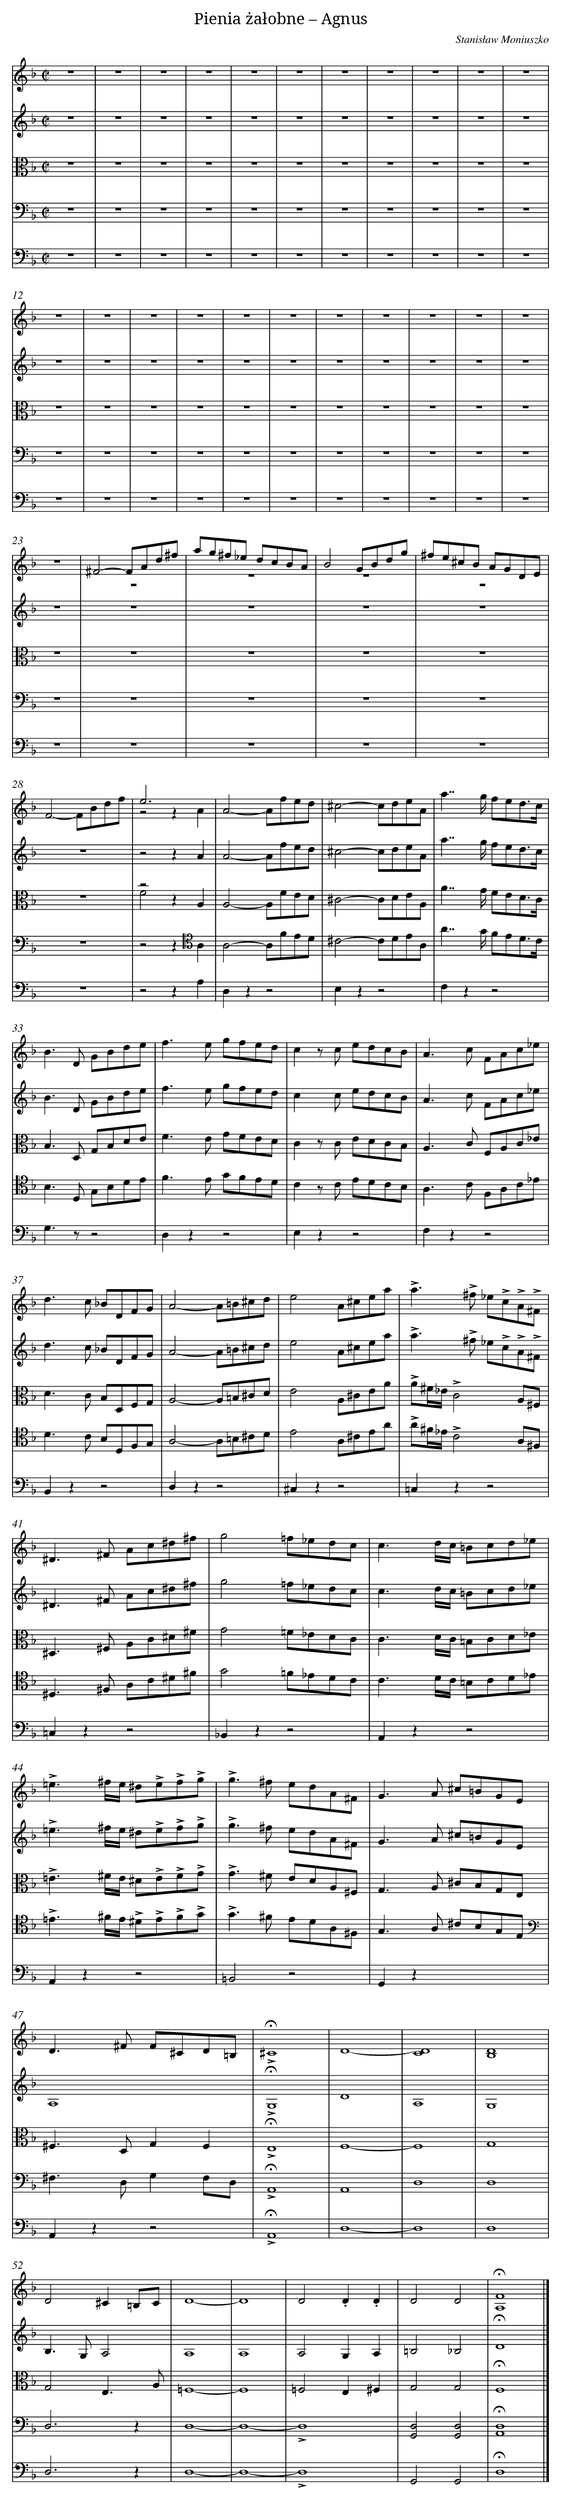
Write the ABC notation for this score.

X:1
T: Pienia żałobne – Agnus
C: Stanisław Moniuszko
L: 1/8
M: C|
V: 1 clef=treble
V: 2 clef=treble
V: 3 clef=alto
V: 4 clef=bass
V: 5 clef=bass
K: F
[V:1] z8 |
[V:2] z8 |
[V:3] z8 |
[V:4] z8 |
[V:5] z8 |
[V:1] z8 |
[V:2] z8 |
[V:3] z8 |
[V:4] z8 |
[V:5] z8 |
[V:1] z8 |
[V:2] z8 |
[V:3] z8 |
[V:4] z8 |
[V:5] z8 |
[V:1] z8 |
[V:2] z8 |
[V:3] z8 |
[V:4] z8 |
[V:5] z8 |
[V:1] z8 |
[V:2] z8 |
[V:3] z8 |
[V:4] z8 |
[V:5] z8 |
[V:1] z8 |
[V:2] z8 |
[V:3] z8 |
[V:4] z8 |
[V:5] z8 |
[V:1] z8 |
[V:2] z8 |
[V:3] z8 |
[V:4] z8 |
[V:5] z8 |
[V:1] z8 |
[V:2] z8 |
[V:3] z8 |
[V:4] z8 |
[V:5] z8 |
[V:1] z8 |
[V:2] z8 |
[V:3] z8 |
[V:4] z8 |
[V:5] z8 |
[V:1] z8 |
[V:2] z8 |
[V:3] z8 |
[V:4] z8 |
[V:5] z8 |
[V:1] z8 |
[V:2] z8 |
[V:3] z8 |
[V:4] z8 |
[V:5] z8 |
[V:1] z8 |
[V:2] z8 |
[V:3] z8 |
[V:4] z8 |
[V:5] z8 |
[V:1] z8 |
[V:2] z8 |
[V:3] z8 |
[V:4] z8 |
[V:5] z8 |
[V:1] z8 |
[V:2] z8 |
[V:3] z8 |
[V:4] z8 |
[V:5] z8 |
[V:1] z8 |
[V:2] z8 |
[V:3] z8 |
[V:4] z8 |
[V:5] z8 |
[V:1] z8 |
[V:2] z8 |
[V:3] z8 |
[V:4] z8 |
[V:5] z8 |
[V:1] z8 |
[V:2] z8 |
[V:3] z8 |
[V:4] z8 |
[V:5] z8 |
[V:1] z8 |
[V:2] z8 |
[V:3] z8 |
[V:4] z8 |
[V:5] z8 |
[V:1] z8 |
[V:2] z8 |
[V:3] z8 |
[V:4] z8 |
[V:5] z8 |
[V:1] z8 |
[V:2] z8 |
[V:3] z8 |
[V:4] z8 |
[V:5] z8 |
[V:1] z8 |
[V:2] z8 |
[V:3] z8 |
[V:4] z8 |
[V:5] z8 |
[V:1] z8 |
[V:2] z8 |
[V:3] z8 |
[V:4] z8 |
[V:5] z8 |
[V:1] z8 |
[V:2] z8 |
[V:3] z8 |
[V:4] z8 |
[V:5] z8 |
[V:1] ^F4-FAd^f & z8 |
[V:2] z8 |
[V:3] z8 |
[V:4] z8 |
[V:5] z8 |
[V:1] ag^f_e dcBA & z8 |
[V:2] z8 |
[V:3] z8 |
[V:4] z8 |
[V:5] z8 |
[V:1] B4GBdg & z8 |
[V:2] z8 |
[V:3] z8 |
[V:4] z8 |
[V:5] z8 |
[V:1] ^fe^cB AGDE & z8 |
[V:2] z8 |
[V:3] z8 |
[V:4] z8 |
[V:5] z8 |
[V:1] F4-FBdf |
[V:2] z8 |
[V:3] z8 |
[V:4] z8 |
[V:5] z8 |
[V:1] e6x2 & z4z2A2 |
[V:2] z4z2A2 |
[V:3] z4z2A,2 & F4x4 |
[V:4] z4z2[K:clef=tenor]A,2 |
[V:5] z4z2A,2 |
[V:1] A4-Afed |
[V:2] A4-Afed |
[V:3] A,4-A,FED |
[V:4] A,4-A,FED |
[V:5] D,2z2z4 |
[V:1] ^c4-cdeA |
[V:2] ^c4-cdeA |
[V:3] ^C4-CDEA, |
[V:4] ^C4-CDEA, |
[V:5] E,2z2z4 |
[V:1] a2>>g2 fed3/c/ |
[V:2] a2>>g2 fed3/c/ |
[V:3] A2>>G2 FED3/C/ |
[V:4] A2>>G2 FED3/C/ |
[V:5] F,2z2z4 |
[V:1] B2>D2 GBde |
[V:2] B2>D2 GBde |
[V:3] B,2>D,2 G,B,DE |
[V:4] B,2>D,2 G,B,DE |
[V:5] G,2>z2z4 |
[V:1] f2>e2 gfed |
[V:2] f2>e2 gfed |
[V:3] F2>E2 GFED |
[V:4] F2>E2 GFED |
[V:5] D,2z2z4 |
[V:1] c2z c edcB |
[V:2] c2x c edcB |
[V:3] C2z C EDCB, |
[V:4] C2z C EDCB, |
[V:5] E,2z2z4 |
[V:1] A2>c2 FAc_e |
[V:2] A2>c2 FAc_e |
[V:3] A,2>C2 F,A,C_E |
[V:4] A,2>C2 F,A,C_E |
[V:5] F,2z2z4 |
[V:1] d2>c2 _BDFG |
[V:2] d2>c2 _BDFG |
[V:3] D2>C2 B,D,F,G, |
[V:4] D2>C2 B,D,F,G, |
[V:5] B,,2z2z4 |
[V:1] A4-A=B^cd |
[V:2] A4-A=B^cd |
[V:3] A,4-A,=B,^CD |
[V:4] A,4-A,=B,^CD |
[V:5] D,2z2z4 |
[V:1] e4A^cea |
[V:2] e4A^cea |
[V:3] E4A,^CEA |
[V:4] E4A,^CEA |
[V:5] ^C,2z2z4 |
[V:1] !accent!a2>!accent!^f2 _e!accent!c!accent!A!accent!^F |
[V:2] !accent!a2>!accent!^f2 _e!accent!c!accent!A!accent!^F |
[V:3] !accent!A^F/_E/!accent!C4A,^F, |
[V:4] !accent!A^F/_E/!accent!C4A,^F, |
[V:5] =C,2z2z4 |
[V:1] ^D2>^F2 Ac^d^f |
[V:2] ^D2>^F2 Ac^d^f |
[V:3] ^D,2>^F,2 A,C^D^F |
[V:4] ^D,2>^F,2 A,C^D^F |
[V:5] =C,2z2z4 |
[V:1] g4=f_edc |
[V:2] g4=f_edc |
[V:3] G4=F_EDC |
[V:4] G4=F_EDC |
[V:5] _B,,2z2z4 |
[V:1] c3d/c/ =Bcd_e |
[V:2] c3d/c/ =Bcd_e |
[V:3] C3D/C/ =B,CD_E |
[V:4] C3D/C/ =B,CD_E |
[V:5] A,,2z2z4 |
[V:1] !accent!=e3^f/e/ ^d!accent!e!accent!f!accent!g |
[V:2] !accent!=e3^f/e/ ^d!accent!e!accent!f!accent!g |
[V:3] !accent!=E3^F/E/ ^D!accent!E!accent!F!accent!G |
[V:4] !accent!=E3^F/E/ !accent!^D!accent!E!accent!F!accent!G |
[V:5] A,,2z2z4 |
[V:1] !accent!g2>^f2 edA^F |
[V:2] !accent!g2>^f2 edA^F |
[V:3] !accent!G2>^F2 EDA,^F, |
[V:4] !accent!G2>^F2 EDA,^F, |
[V:5] =B,,4z4 |
[V:1] G2>A2 ^c=BGE |
[V:2] G2>A2 ^c=BGE |
[V:3] G,2>A,2 ^CB,G,E, |
[V:4] G,2>A,2 ^CB,G,E,[K:clef=bass] |
[V:5] G,,2z2x4 |
[V:1] D2>^F2 F^CD=B, |
[V:2] A,8 |
[V:3] ^F,2>D,2G,2F,2 |
[V:4] ^F,2>D,2G,2F,D, |
[V:5] A,,2z2z4 |
[V:1] !accent!!fermata!^C8 |
[V:2] !accent!!fermata!G,8 |
[V:3] !accent!!fermata!E,8 |
[V:4] !accent!!fermata!A,,8 |
[V:5] !accent!!fermata!A,,8 |
[V:1] D8- |
[V:2] D8 |
[V:3] F,8- |
[V:4] A,,8 |
[V:5] D,8- |
[V:1] [C8D8] |
[V:2] A,8 |
[V:3] F,8 |
[V:4] D,8 |
[V:5] D,8 |
[V:1] [B,8D8] |
[V:2] G,8 |
[V:3] G,8 |
[V:4] D,8 |
[V:5] D,8 |
[V:1] D4^C2=B,C |
[V:2] B,2>G,2A,4 |
[V:3] G,4E,3A, |
[V:4] D,6z2 |
[V:5] D,6z2 |
[V:1] D8- |
[V:2] A,8 |
[V:3] =F,8- |
[V:4] D,8- |
[V:5] D,8- |
[V:1] D8 |
[V:2] A,8 |
[V:3] F,8 |
[V:4] D,8- |
[V:5] D,8- |
[V:1] D4.D2.D2 |
[V:2] A,4G,2A,2 |
[V:3] =F,4E,2^F,2 |
[V:4] !accent!D,8 |
[V:5] !accent!D,8 |
[V:1] D4D4 |
[V:2] =B,4_B,4 |
[V:3] G,4G,4 |
[V:4] [G,,4D,4][G,,4D,4] |
[V:5] G,,4G,,4 |
[V:1] !fermata![A,8F8] |]
[V:2] !fermata!D8 |]
[V:3] !fermata!F,8 |]
[V:4] !fermata![A,,8D,8] |]
[V:5] !fermata!D,8 |]
